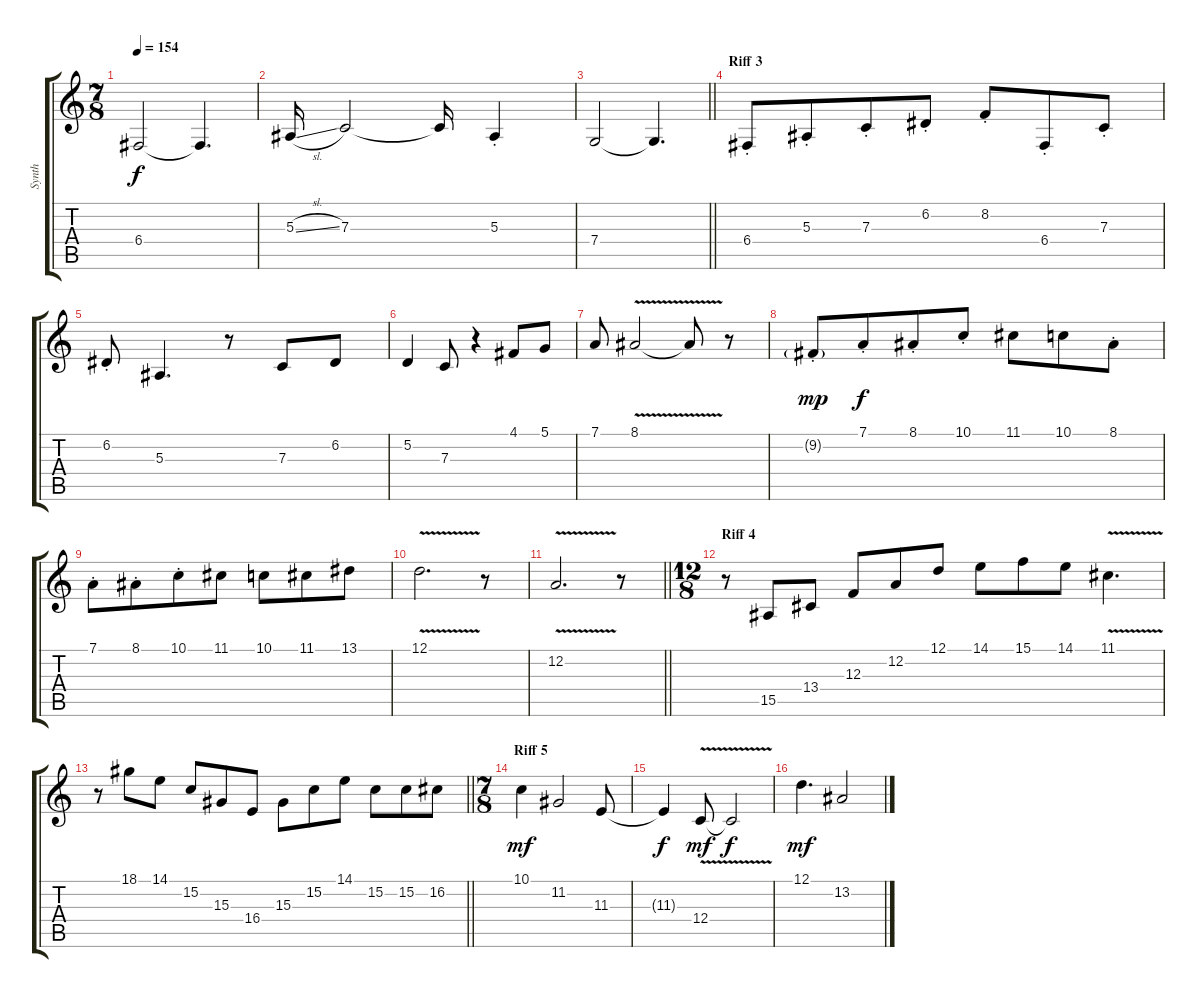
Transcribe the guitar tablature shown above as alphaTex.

\track ("Synth" "Synth") {instrument lead2sawtooth}
\staff {score tabs}
\tuning (D4 A3 F3 C3 G2 C2) {hide}
\ts (7 8)
\tempo 154
\clef g2
\ks c
6.4.2{dy f} 6.4{t}.4{d} |
5.3{sl}.16 7.3.2 7.3{t}.16 5.3{st}.4 |
\barLineRight lightlight
7.4.2 7.4{t}.4{d} |
\section ("" "Riff 3")
6.4{st}.8 5.3{st}.8 7.3{st}.8 6.2{st}.8 8.2{st}.8 6.4{st}.8 7.3{st}.8 |
6.2{st}.8 5.3.4{d} r.8 7.3.8 6.2.8 |
5.2.4 7.3.8 r.4 4.1.8 5.1.8 |
7.1.8 8.1{v}.2 8.1{t}.8 r.8 |
9.2{g st}.8{dy mp} 7.1{st}.8{dy f} 8.1{st}.8 10.1{st}.8 11.1.8 10.1.8 8.1{st}.8 |
7.1{st}.8 8.1{st}.8 10.1{st}.8 11.1.8 10.1.8 11.1.8 13.1.8 |
12.1{v}.2{d} r.8 |
\barLineRight lightlight
12.2{v}.2{d} r.8 |
\ts (12 8)
\section ("" "Riff 4")
r.8 15.5.8 13.4.8 12.3.8 12.2.8 12.1.8 14.1.8 15.1.8 14.1.8 11.1{v}.4{d} |
\barLineRight lightlight
r.8 18.1.8 14.1.8 15.2.8 15.3.8 16.4.8 15.3.8 15.2.8 14.1.8 15.2.8 15.2.8 16.2.8 |
\ts (7 8)
\section ("" "Riff 5")
10.1.4{dy mf} 11.2.2 11.3.8 |
11.3{t}.4{dy f} 12.4{v}.8{dy mf} 12.4{t}.2{dy f} |
12.1.4{d dy mf} 13.2.2
